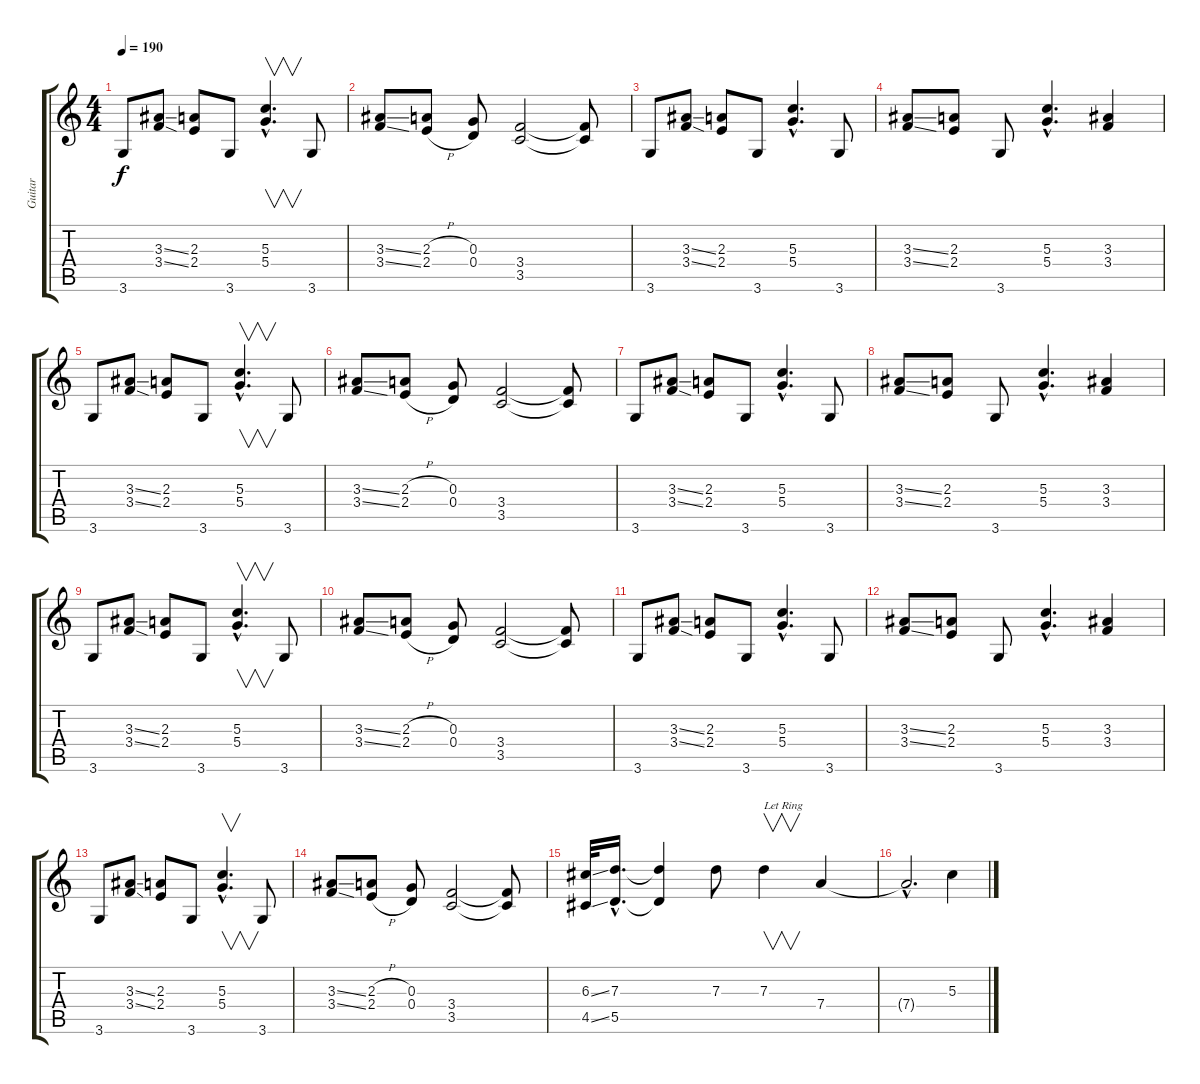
\track ("Guitar" "Guitar") {instrument overdrivenguitar}
\staff {score tabs}
\tuning (E4 B3 G3 D3 A2 E2) {hide}
\ts (4 4)
\tempo 190
\clef g2
\ks c
3.6.8{dy f} (3.3{ss} 3.4{ss}).8 (2.3 2.4).8 3.6.8 (5.3{hac} 5.4{hac}).4{v d} 3.6.8 |
(3.3{ss} 3.4{ss}).8 (2.3{h} 2.4{h}).8 (0.3 0.4).8 (3.4 3.5).2 (3.4{t} 3.5{t}).8 |
3.6.8 (3.3{ss} 3.4{ss}).8 (2.3 2.4).8 3.6.8 (5.3{hac} 5.4{hac}).4{d} 3.6.8 |
(3.3{ss} 3.4{ss}).8 (2.3 2.4).8 3.6.8 (5.3{hac} 5.4{hac}).4{d} (3.3 3.4).4 |
3.6.8 (3.3{ss} 3.4{ss}).8 (2.3 2.4).8 3.6.8 (5.3{hac} 5.4{hac}).4{v d} 3.6.8 |
(3.3{ss} 3.4{ss}).8 (2.3{h} 2.4{h}).8 (0.3 0.4).8 (3.4 3.5).2 (3.4{t} 3.5{t}).8 |
3.6.8 (3.3{ss} 3.4{ss}).8 (2.3 2.4).8 3.6.8 (5.3{hac} 5.4{hac}).4{d} 3.6.8 |
(3.3{ss} 3.4{ss}).8 (2.3 2.4).8 3.6.8 (5.3{hac} 5.4{hac}).4{d} (3.3 3.4).4 |
3.6.8 (3.3{ss} 3.4{ss}).8 (2.3 2.4).8 3.6.8 (5.3{hac} 5.4{hac}).4{v d} 3.6.8 |
(3.3{ss} 3.4{ss}).8 (2.3{h} 2.4{h}).8 (0.3 0.4).8 (3.4 3.5).2 (3.4{t} 3.5{t}).8 |
3.6.8 (3.3{ss} 3.4{ss}).8 (2.3 2.4).8 3.6.8 (5.3{hac} 5.4{hac}).4{d} 3.6.8 |
(3.3{ss} 3.4{ss}).8 (2.3 2.4).8 3.6.8 (5.3{hac} 5.4{hac}).4{d} (3.3 3.4).4 |
3.6.8 (3.3{ss} 3.4{ss}).8 (2.3 2.4).8 3.6.8 (5.3{hac} 5.4{hac}).4{v d} 3.6.8 |
(3.3{ss} 3.4{ss}).8 (2.3{h} 2.4{h}).8 (0.3 0.4).8 (3.4 3.5).2 (3.4{t} 3.5{t}).8 |
(6.3{ss} 4.5{ss}).32 (7.3{hac} 5.5{hac}).16{d} (7.3{t} 5.5{t}).4 7.3.8 7.3.4{v txt "Let Ring"} 7.4.4 |
7.4{hac t}.2{d} 5.3.4
